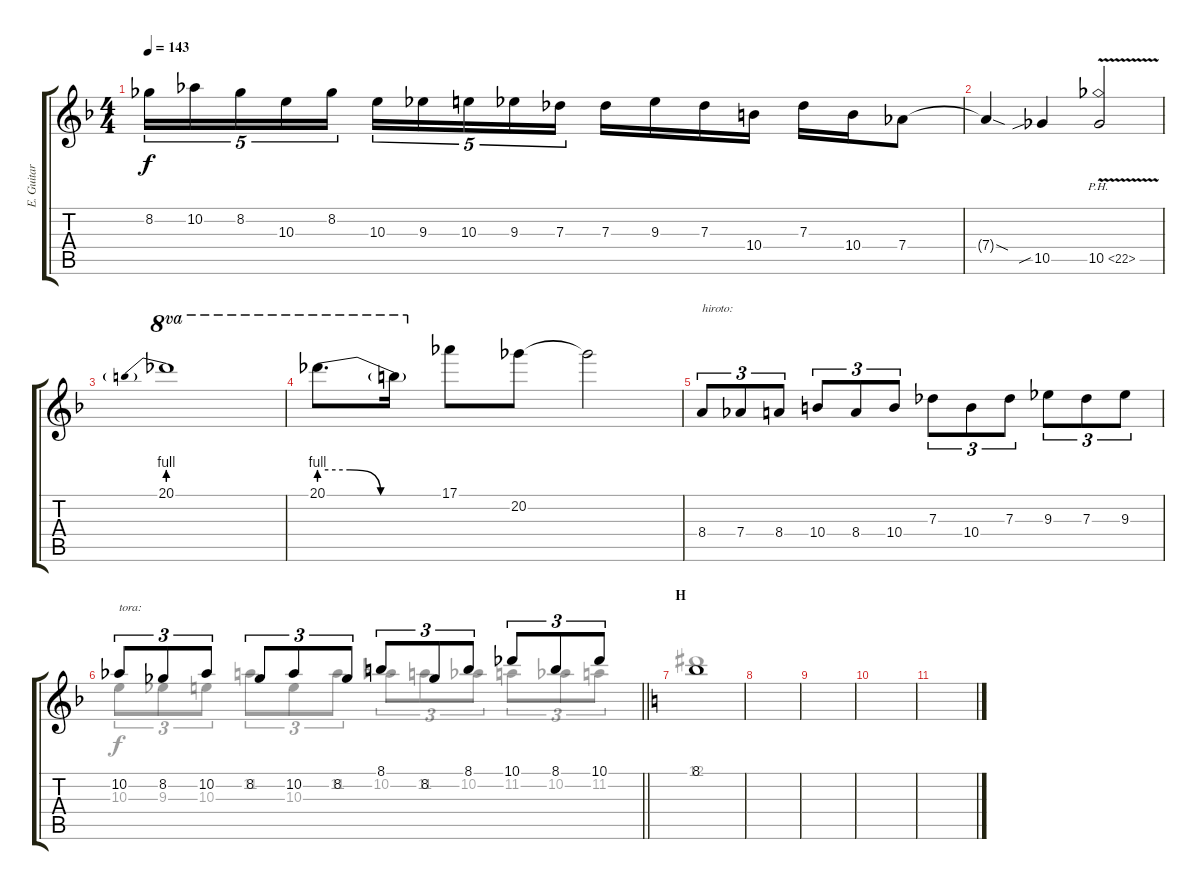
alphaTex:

\track ("E. Guitar I" "E. Guitar ") {instrument distortionguitar}
\staff {score tabs}
\tuning (Eb4 Bb3 Gb3 Db3 Ab2 Eb2) {hide}
\voice
\ts (4 4)
\tempo 143
\clef g2
\ks dminor
8.2.16{tu (5 4) dy f} 10.2.16{tu (5 4)} 8.2.16{tu (5 4)} 10.3.16{tu (5 4)} 8.2.16{tu (5 4)} 10.3.16{tu (5 4)} 9.3.16{tu (5 4)} 10.3.16{tu (5 4)} 9.3.16{tu (5 4)} 7.3.16{tu (5 4)} 7.3.16 9.3.16 7.3.16 10.4.16 7.3.16 10.4.16 7.4.8 |
7.4{sod t}.4 10.5{sib}.4 10.5{ph 12 v}.2 |
20.1{be (prebend 0 4 60 4)}.1{ot 8va} |
20.1{be (custom 0 4 15 4 30 0 60 0)}.8{d ot 8va} 20.1{t}.16{ot 8va} 17.1.8 20.2.8 20.2{t}.2 |
8.4.8{tu (3 2) txt "hiroto:"} 7.4.8{tu (3 2)} 8.4.8{tu (3 2)} 10.4.8{tu (3 2)} 8.4.8{tu (3 2)} 10.4.8{tu (3 2)} 7.3.8{tu (3 2)} 10.4.8{tu (3 2)} 7.3.8{tu (3 2)} 9.3.8{tu (3 2)} 7.3.8{tu (3 2)} 9.3.8{tu (3 2)} |
\barLineRight lightlight
10.2.8{tu (3 2) txt "tora:"} 8.2.8{tu (3 2)} 10.2.8{tu (3 2)} 8.2.8{tu (3 2)} 10.2.8{tu (3 2)} 8.2.8{tu (3 2)} 8.1.8{tu (3 2)} 8.2.8{tu (3 2)} 8.1.8{tu (3 2)} 10.1.8{tu (3 2)} 8.1.8{tu (3 2)} 10.1.8{tu (3 2)} |
\section ("" "H")
\ks c
8.1.1 |
|
|
|
\ks aminor
|
|
|
|
|
\voice
\clef g2
\ottava regular
\simile none
\ks dminor
|
|
|
|
|
\barLineRight lightlight
10.3.8{tu (3 2)} 9.3.8{tu (3 2)} 10.3.8{tu (3 2)} 11.2.8{tu (3 2)} 10.3.8{tu (3 2)} 11.2.8{tu (3 2)} 10.2.8{tu (3 2)} 11.2.8{tu (3 2)} 10.2.8{tu (3 2)} 11.2.8{tu (3 2)} 10.2.8{tu (3 2)} 11.2.8{tu (3 2)} |
\ks c
12.1.1 |
|
|
|
\ks aminor
|
|
|
|
|
